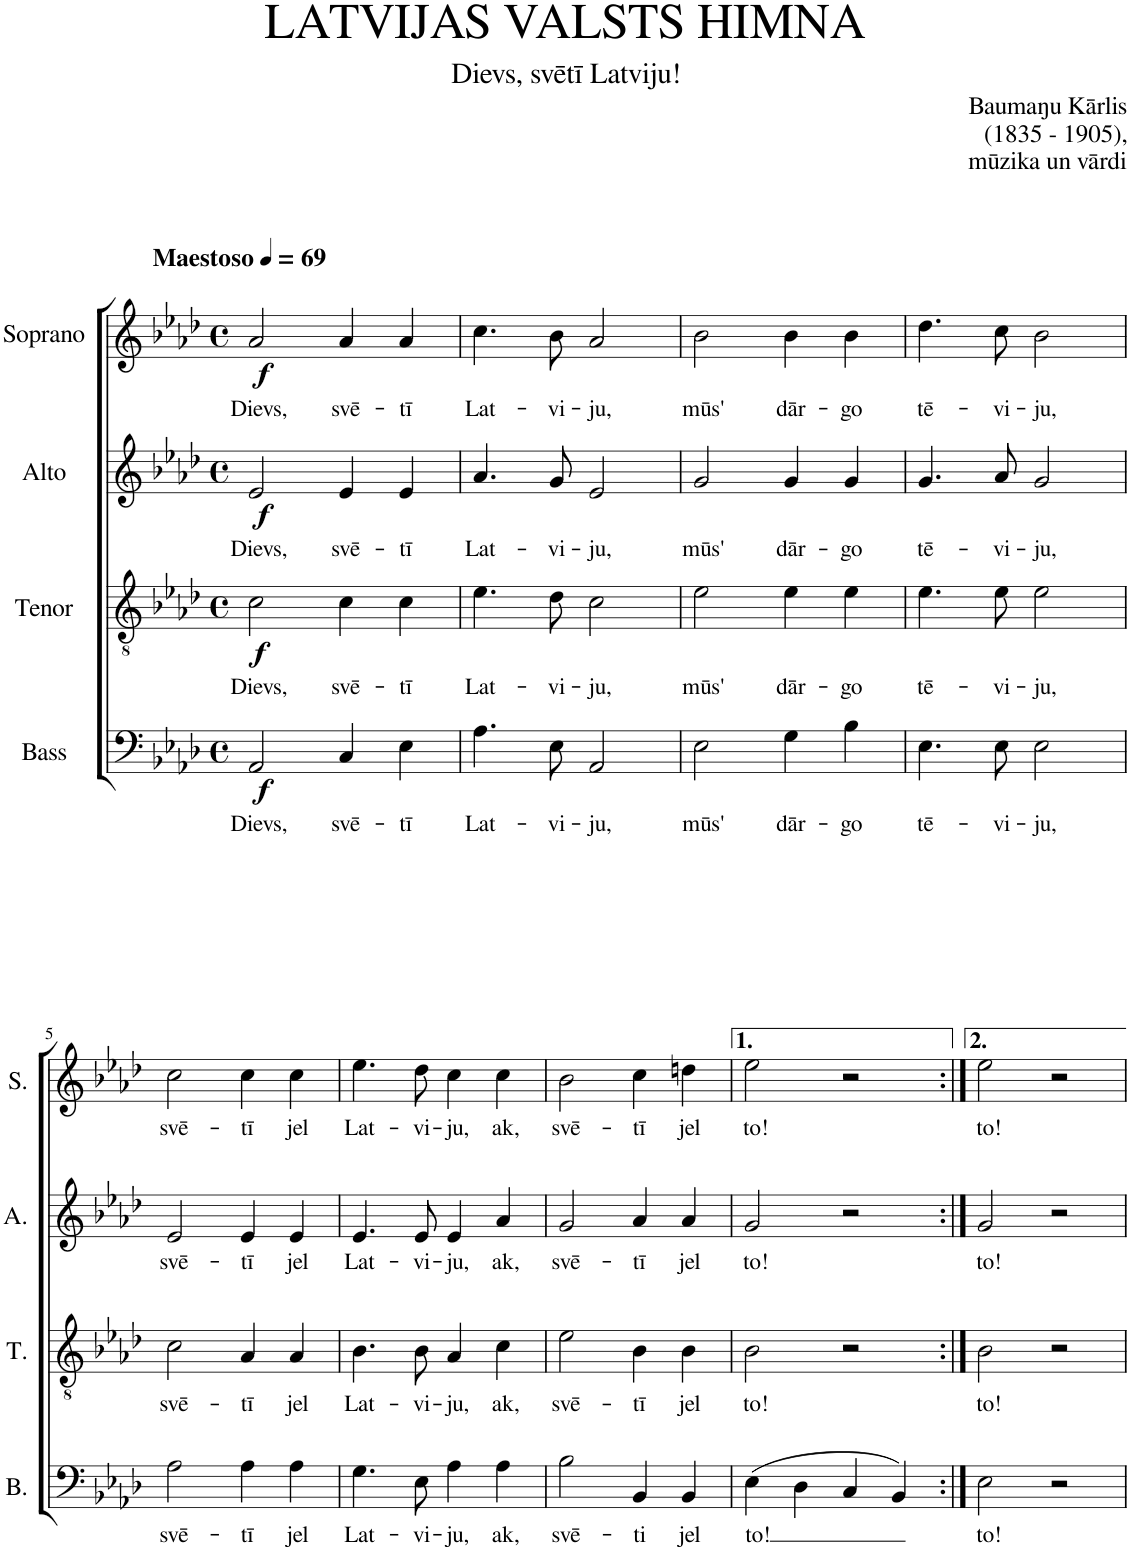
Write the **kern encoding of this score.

**kern	**text	**dynam	**kern	**text	**dynam	**kern	**text	**dynam	**kern	**text	**dynam
*part4	*part4	*part4	*part3	*part3	*part3	*part2	*part2	*part2	*part1	*part1	*part1
*staff4	*staff4	*staff4	*staff3	*staff3	*staff3	*staff2	*staff2	*staff2	*staff1	*staff1	*staff1
*I"Bass	*	*	*I"Tenor	*	*	*I"Alto	*	*	*I"Soprano	*	*
*I'B.	*	*	*I'T.	*	*	*I'A.	*	*	*I'S.	*	*
*clefF4	*	*	*clefGv2	*	*	*clefG2	*	*	*clefG2	*	*
*k[b-e-a-d-]	*	*	*k[b-e-a-d-]	*	*	*k[b-e-a-d-]	*	*	*k[b-e-a-d-]	*	*
*M4/4	*	*	*M4/4	*	*	*M4/4	*	*	*M4/4	*	*
*met(c)	*	*	*met(c)	*	*	*met(c)	*	*	*met(c)	*	*
*MM69	*	*	*MM69	*	*	*MM69	*	*	*MM69	*	*
=1	=1	=1	=1	=1	=1	=1	=1	=1	=1	=1	=1
!	!	!	!	!	!	!	!	!	!LO:TX:a:B:t=Maestoso	!	!
!	!LO:LY:b	!LO:DY:b	!	!LO:LY:b	!LO:DY:b	!	!LO:LY:b	!LO:DY:b	!	!LO:LY:b	!LO:DY:b
2AA-/	Dievs,	f	2c\	Dievs,	f	2e-/	Dievs,	f	2a-/	Dievs,	f
!	!LO:LY:b	!	!	!LO:LY:b	!	!	!LO:LY:b	!	!	!LO:LY:b	!
4C/	svē-	.	4c\	svē-	.	4e-/	svē-	.	4a-/	svē-	.
!	!LO:LY:b	!	!	!LO:LY:b	!	!	!LO:LY:b	!	!	!LO:LY:b	!
4E-\	-tī	.	4c\	-tī	.	4e-/	-tī	.	4a-/	-tī	.
=2	=2	=2	=2	=2	=2	=2	=2	=2	=2	=2	=2
!	!LO:LY:b	!	!	!LO:LY:b	!	!	!LO:LY:b	!	!	!LO:LY:b	!
4.A-\	Lat-	.	4.e-\	Lat-	.	4.a-/	Lat-	.	4.cc\	Lat-	.
!	!LO:LY:b	!	!	!LO:LY:b	!	!	!LO:LY:b	!	!	!LO:LY:b	!
8E-\	-vi-	.	8d-\	-vi-	.	8g/	-vi-	.	8b-\	-vi-	.
!	!LO:LY:b	!	!	!LO:LY:b	!	!	!LO:LY:b	!	!	!LO:LY:b	!
2AA-/	-ju,	.	2c\	-ju,	.	2e-/	-ju,	.	2a-/	-ju,	.
=3	=3	=3	=3	=3	=3	=3	=3	=3	=3	=3	=3
!	!LO:LY:b	!	!	!LO:LY:b	!	!	!LO:LY:b	!	!	!LO:LY:b	!
2E-\	mūs'	.	2e-\	mūs'	.	2g/	mūs'	.	2b-\	mūs'	.
!	!LO:LY:b	!	!	!LO:LY:b	!	!	!LO:LY:b	!	!	!LO:LY:b	!
4G\	dār-	.	4e-\	dār-	.	4g/	dār-	.	4b-\	dār-	.
!	!LO:LY:b	!	!	!LO:LY:b	!	!	!LO:LY:b	!	!	!LO:LY:b	!
4B-\	-go	.	4e-\	-go	.	4g/	-go	.	4b-\	-go	.
=4	=4	=4	=4	=4	=4	=4	=4	=4	=4	=4	=4
!	!LO:LY:b	!	!	!LO:LY:b	!	!	!LO:LY:b	!	!	!LO:LY:b	!
4.E-\	tē-	.	4.e-\	tē-	.	4.g/	tē-	.	4.dd-\	tē-	.
!	!LO:LY:b	!	!	!LO:LY:b	!	!	!LO:LY:b	!	!	!LO:LY:b	!
8E-\	-vi-	.	8e-\	-vi-	.	8a-/	-vi-	.	8cc\	-vi-	.
!	!LO:LY:b	!	!	!LO:LY:b	!	!	!LO:LY:b	!	!	!LO:LY:b	!
2E-\	-ju,	.	2e-\	-ju,	.	2g/	-ju,	.	2b-\	-ju,	.
!!LO:LB:g=z
=5	=5	=5	=5	=5	=5	=5	=5	=5	=5	=5	=5
!	!LO:LY:b	!	!	!LO:LY:b	!	!	!LO:LY:b	!	!	!LO:LY:b	!
2A-\	svē-	.	2c\	svē-	.	2e-/	svē-	.	2cc\	svē-	.
!	!LO:LY:b	!	!	!LO:LY:b	!	!	!LO:LY:b	!	!	!LO:LY:b	!
4A-\	-tī	.	4A-/	-tī	.	4e-/	-tī	.	4cc\	-tī	.
!	!LO:LY:b	!	!	!LO:LY:b	!	!	!LO:LY:b	!	!	!LO:LY:b	!
4A-\	jel	.	4A-/	jel	.	4e-/	jel	.	4cc\	jel	.
=6	=6	=6	=6	=6	=6	=6	=6	=6	=6	=6	=6
!	!LO:LY:b	!	!	!LO:LY:b	!	!	!LO:LY:b	!	!	!LO:LY:b	!
4.G\	Lat-	.	4.B-\	Lat-	.	4.e-/	Lat-	.	4.ee-\	Lat-	.
!	!LO:LY:b	!	!	!LO:LY:b	!	!	!LO:LY:b	!	!	!LO:LY:b	!
8E-\	-vi-	.	8B-\	-vi-	.	8e-/	-vi-	.	8dd-\	-vi-	.
!	!LO:LY:b	!	!	!LO:LY:b	!	!	!LO:LY:b	!	!	!LO:LY:b	!
4A-\	-ju,	.	4A-/	-ju,	.	4e-/	-ju,	.	4cc\	-ju,	.
!	!LO:LY:b	!	!	!LO:LY:b	!	!	!LO:LY:b	!	!	!LO:LY:b	!
4A-\	ak,	.	4c\	ak,	.	4a-/	ak,	.	4cc\	ak,	.
=7	=7	=7	=7	=7	=7	=7	=7	=7	=7	=7	=7
!	!LO:LY:b	!	!	!LO:LY:b	!	!	!LO:LY:b	!	!	!LO:LY:b	!
2B-\	svē-	.	2e-\	svē-	.	2g/	svē-	.	2b-\	svē-	.
!	!LO:LY:b	!	!	!LO:LY:b	!	!	!LO:LY:b	!	!	!LO:LY:b	!
4BB-/	-ti	.	4B-\	-tī	.	4a-/	-tī	.	4cc\	-tī	.
!	!LO:LY:b	!	!	!LO:LY:b	!	!	!LO:LY:b	!	!	!LO:LY:b	!
4BB-/	jel	.	4B-\	jel	.	4a-/	jel	.	4ddn\	jel	.
=8	=8	=8	=8	=8	=8	=8	=8	=8	=8	=8	=8
!	!LO:LY:b	!	!	!LO:LY:b	!	!	!LO:LY:b	!	!	!LO:LY:b	!
(4E-\	to!	.	2B-\	to!	.	2g/	to!	.	2ee-\	to!	.
4D-\	.	.	.	.	.	.	.	.	.	.	.
4C/	.	.	2r	.	.	2r	.	.	2r	.	.
4BB-/)	.	.	.	.	.	.	.	.	.	.	.
=9:|!	=9:|!	=9:|!	=9:|!	=9:|!	=9:|!	=9:|!	=9:|!	=9:|!	=9:|!	=9:|!	=9:|!
!	!LO:LY:b	!	!	!LO:LY:b	!	!	!LO:LY:b	!	!	!LO:LY:b	!
2E-\	to!	.	2B-\	to!	.	2g/	to!	.	2ee-\	to!	.
2r	.	.	2r	.	.	2r	.	.	2r	.	.
=	=	=	=	=	=	=	=	=	=	=	=
*-	*-	*-	*-	*-	*-	*-	*-	*-	*-	*-	*-
